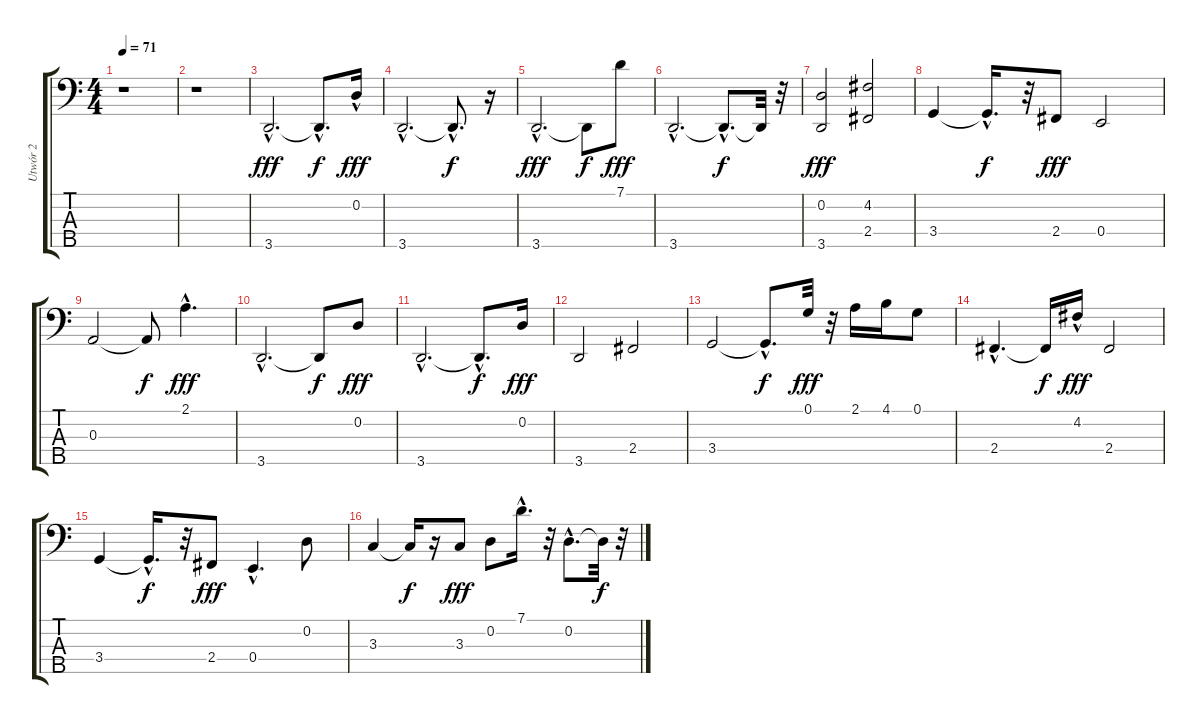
\track ("Utwór 2" "Utwór 2") {instrument fretlessbass}
\staff {score tabs}
\tuning (G2 D2 A1 E1 B0) {hide}
\ts (4 4)
\tempo 71
\clef f4
\ks c
r.1{dy fff instrument fretlessbass} |
r.1 |
3.5{hac}.2{d balance 6} 3.5{hac t}.8{d dy f} 0.2{hac}.16{dy fff} |
3.5{hac}.2{d} 3.5{hac t}.8{d dy f} r.16 |
3.5{hac}.2{d dy fff} 3.5{t}.8{dy f} 7.1.8{dy fff} |
3.5{hac}.2{d} 3.5{hac t}.8{d dy f} 3.5{t}.32 r.32 |
(0.2 3.5).2{dy fff} (4.2 2.4).2 |
3.4.4 3.4{hac t}.16{d dy f} r.32 2.4.8{dy fff} 0.4.2 |
0.3.2 0.3{t}.8{dy f} 2.1{hac}.4{d dy fff} |
3.5{hac}.2{d} 3.5{t}.8{dy f} 0.2.8{dy fff} |
3.5{hac}.2{d} 3.5{hac t}.8{d dy f} 0.2.16{dy fff} |
3.5.2 2.4.2 |
3.4.2 3.4{hac t}.8{d dy f} 0.1.32{dy fff} r.32 2.1.16 4.1.16 0.1.8 |
2.4{hac}.4{d} 2.4{t}.16{dy f} 4.2{hac}.16{dy fff} 2.4.2 |
3.4.4 3.4{hac t}.16{d dy f} r.32 2.4.8{dy fff} 0.4{hac}.4{d} 0.2.8 |
3.3.4 3.3{t}.16{dy f} r.16 3.3.8{dy fff} 0.2.8 7.1{hac}.16{d} r.32 0.2{hac}.8{d} 0.2{t}.32{dy f} r.32
